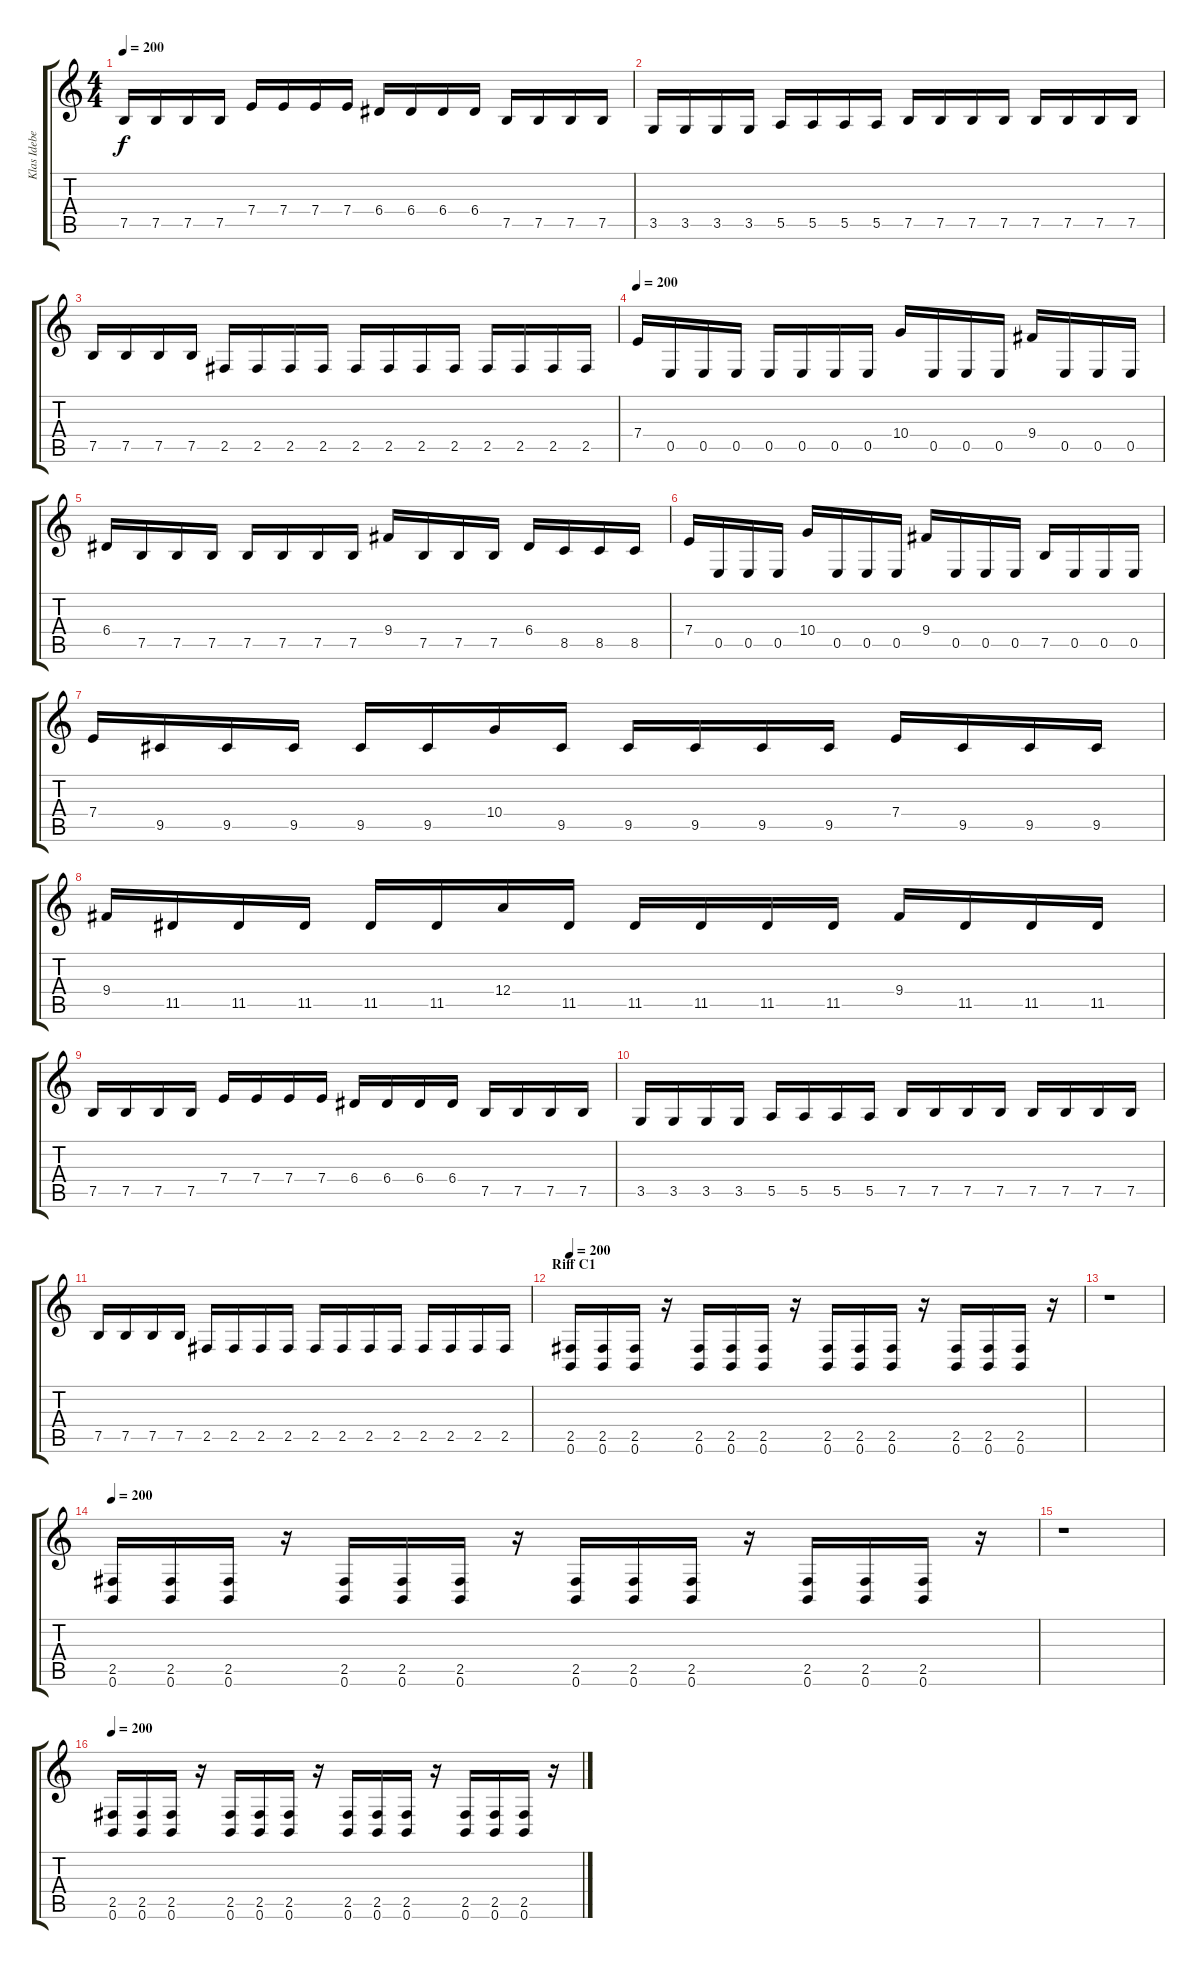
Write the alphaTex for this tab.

\track ("Klas Ideberg " "Klas Idebe") {instrument distortionguitar}
\staff {score tabs}
\tuning (B3 Gb3 D3 A2 E2 B1) {hide}
\ts (4 4)
\tempo 200
\clef g2
\ks c
7.5.16{dy f} 7.5.16 7.5.16 7.5.16 7.4.16 7.4.16 7.4.16 7.4.16 6.4.16 6.4.16 6.4.16 6.4.16 7.5.16 7.5.16 7.5.16 7.5.16 |
3.5.16 3.5.16 3.5.16 3.5.16 5.5.16 5.5.16 5.5.16 5.5.16 7.5.16 7.5.16 7.5.16 7.5.16 7.5.16 7.5.16 7.5.16 7.5.16 |
7.5.16 7.5.16 7.5.16 7.5.16 2.5.16 2.5.16 2.5.16 2.5.16 2.5.16 2.5.16 2.5.16 2.5.16 2.5.16 2.5.16 2.5.16 2.5.16 |
\tempo 200
7.4.16 0.5.16 0.5.16 0.5.16 0.5.16 0.5.16 0.5.16 0.5.16 10.4.16 0.5.16 0.5.16 0.5.16 9.4.16 0.5.16 0.5.16 0.5.16 |
6.4.16 7.5.16 7.5.16 7.5.16 7.5.16 7.5.16 7.5.16 7.5.16 9.4.16 7.5.16 7.5.16 7.5.16 6.4.16 8.5.16 8.5.16 8.5.16 |
7.4.16 0.5.16 0.5.16 0.5.16 10.4.16 0.5.16 0.5.16 0.5.16 9.4.16 0.5.16 0.5.16 0.5.16 7.5.16 0.5.16 0.5.16 0.5.16 |
7.4.16 9.5.16 9.5.16 9.5.16 9.5.16 9.5.16 10.4.16 9.5.16 9.5.16 9.5.16 9.5.16 9.5.16 7.4.16 9.5.16 9.5.16 9.5.16 |
9.4.16 11.5.16 11.5.16 11.5.16 11.5.16 11.5.16 12.4.16 11.5.16 11.5.16 11.5.16 11.5.16 11.5.16 9.4.16 11.5.16 11.5.16 11.5.16 |
7.5.16 7.5.16 7.5.16 7.5.16 7.4.16 7.4.16 7.4.16 7.4.16 6.4.16 6.4.16 6.4.16 6.4.16 7.5.16 7.5.16 7.5.16 7.5.16 |
3.5.16 3.5.16 3.5.16 3.5.16 5.5.16 5.5.16 5.5.16 5.5.16 7.5.16 7.5.16 7.5.16 7.5.16 7.5.16 7.5.16 7.5.16 7.5.16 |
7.5.16 7.5.16 7.5.16 7.5.16 2.5.16 2.5.16 2.5.16 2.5.16 2.5.16 2.5.16 2.5.16 2.5.16 2.5.16 2.5.16 2.5.16 2.5.16 |
\section ("" "Riff C1")
\tempo 200
(2.5 0.6).16 (2.5 0.6).16 (2.5 0.6).16 r.16 (2.5 0.6).16 (2.5 0.6).16 (2.5 0.6).16 r.16 (2.5 0.6).16 (2.5 0.6).16 (2.5 0.6).16 r.16 (2.5 0.6).16 (2.5 0.6).16 (2.5 0.6).16 r.16 |
r.1 |
\tempo 200
(2.5 0.6).16 (2.5 0.6).16 (2.5 0.6).16 r.16 (2.5 0.6).16 (2.5 0.6).16 (2.5 0.6).16 r.16 (2.5 0.6).16 (2.5 0.6).16 (2.5 0.6).16 r.16 (2.5 0.6).16 (2.5 0.6).16 (2.5 0.6).16 r.16 |
r.1 |
\tempo 200
(2.5 0.6).16 (2.5 0.6).16 (2.5 0.6).16 r.16 (2.5 0.6).16 (2.5 0.6).16 (2.5 0.6).16 r.16 (2.5 0.6).16 (2.5 0.6).16 (2.5 0.6).16 r.16 (2.5 0.6).16 (2.5 0.6).16 (2.5 0.6).16 r.16
